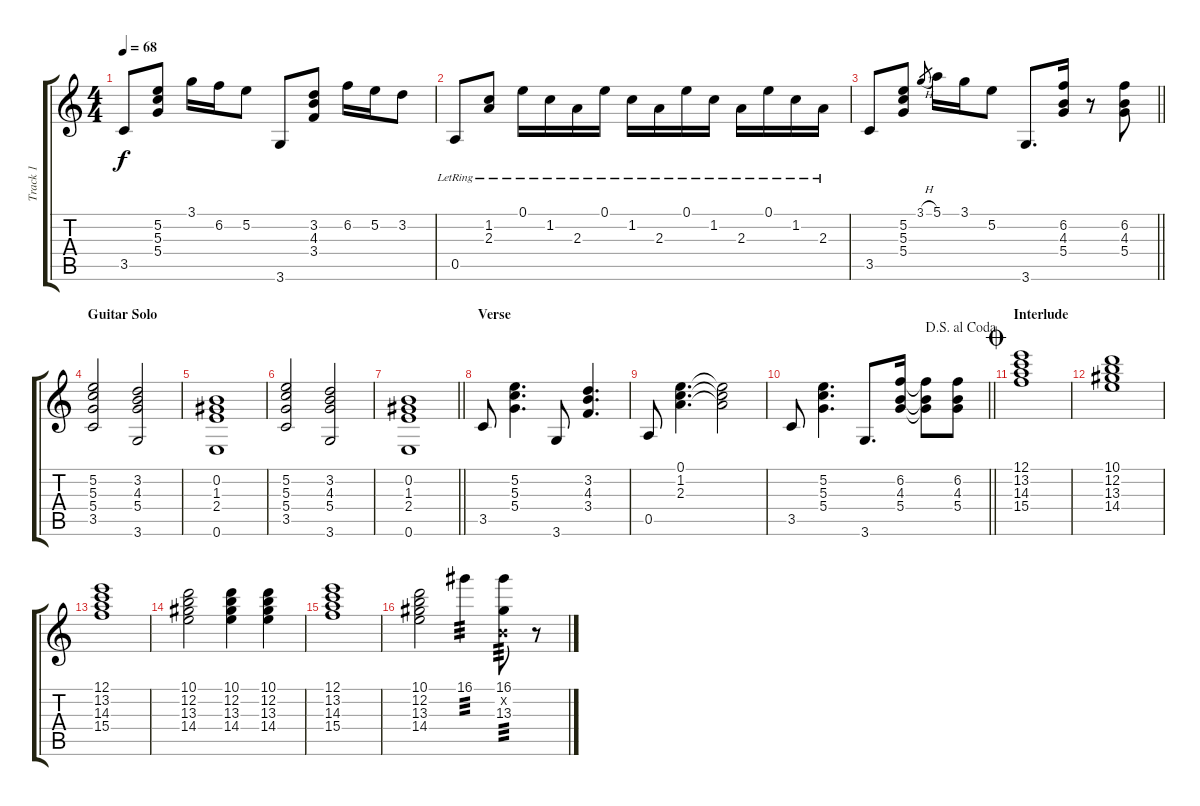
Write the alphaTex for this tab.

\track ("Track 1" "Track 1") {instrument electricguitarclean}
\staff {score tabs}
\tuning (E4 B3 G3 D3 A2 E2) {hide}
\ts (4 4)
\tempo 68
\clef g2
\ks c
3.5.8{dy f} (5.2 5.3 5.4).8 3.1.16 6.2.16 5.2.8 3.6.8 (3.2 4.3 3.4).8 6.2.16 5.2.16 3.2.8 |
0.5{lr}.8 (1.2{lr} 2.3{lr}).8 0.1{lr}.16 1.2{lr}.16 2.3{lr}.16 0.1{lr}.16 1.2{lr}.16 2.3{lr}.16 0.1{lr}.16 1.2{lr}.16 2.3{lr}.16 0.1{lr}.16 1.2{lr}.16 2.3{lr}.16 |
\barLineRight lightlight
3.5.8 (5.2 5.3 5.4).8 3.1{h}.8{gr} 5.1.16 3.1.16 5.2.8 3.6.8{d} (6.2 4.3 5.4).16 r.8 (6.2 4.3 5.4).8 |
\section ("" "Guitar Solo")
(5.2 5.3 5.4 3.5).2 (3.2 4.3 5.4 3.6).2 |
(0.2 1.3 2.4 0.6).1 |
(5.2 5.3 5.4 3.5).2 (3.2 4.3 5.4 3.6).2 |
\barLineRight lightlight
(0.2 1.3 2.4 0.6).1 |
\section ("" "Verse")
3.5.8 (5.2 5.3 5.4).4{d} 3.6.8 (3.2 4.3 3.4).4{d} |
0.5.8 (0.1 1.2 2.3).4{d} (0.1{t} 1.2{t} 2.3{t}).2 |
\jump dalsegnoalcoda
\barLineRight lightlight
3.5.8 (5.2 5.3 5.4).4{d} 3.6.8{d} (6.2 4.3 5.4).16 (6.2{t} 4.3{t} 5.4{t}).8 (6.2 4.3 5.4).8 |
\section ("" "Interlude")
\jump coda
(12.1 13.2 14.3 15.4).1 |
(10.1 12.2 13.3 14.4).1 |
(12.1 13.2 14.3 15.4).1 |
(10.1 12.2 13.3 14.4).2 (10.1 12.2 13.3 14.4).4 (10.1 12.2 13.3 14.4).4 |
(12.1 13.2 14.3 15.4).1 |
(10.1 12.2 13.3 14.4).2 16.1.4{tp 3} (16.1 0.2{x} 13.3).8{tp 3} r.8
